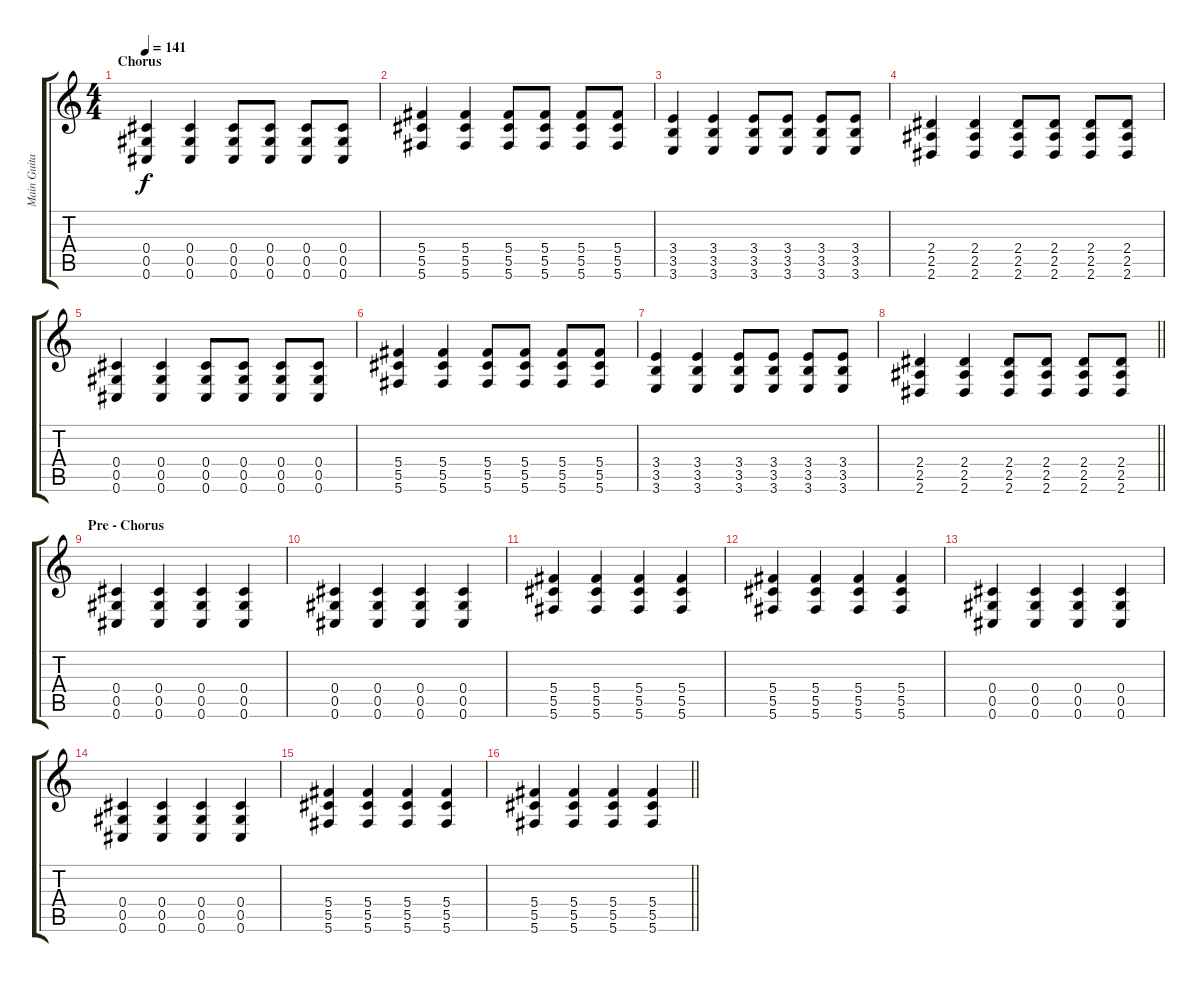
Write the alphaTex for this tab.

\track ("Main Guitar" "Main Guita") {instrument distortionguitar}
\staff {score tabs}
\tuning (Eb4 Bb3 Gb3 Db3 Ab2 Db2) {hide}
\ts (4 4)
\section ("" "Chorus")
\tempo 141
\clef g2
\ks c
(0.4 0.5 0.6).4{dy f} (0.4 0.5 0.6).4 (0.4 0.5 0.6).8 (0.4 0.5 0.6).8 (0.4 0.5 0.6).8 (0.4 0.5 0.6).8 |
(5.4 5.5 5.6).4 (5.4 5.5 5.6).4 (5.4 5.5 5.6).8 (5.4 5.5 5.6).8 (5.4 5.5 5.6).8 (5.4 5.5 5.6).8 |
(3.4 3.5 3.6).4 (3.4 3.5 3.6).4 (3.4 3.5 3.6).8 (3.4 3.5 3.6).8 (3.4 3.5 3.6).8 (3.4 3.5 3.6).8 |
(2.4 2.5 2.6).4 (2.4 2.5 2.6).4 (2.4 2.5 2.6).8 (2.4 2.5 2.6).8 (2.4 2.5 2.6).8 (2.4 2.5 2.6).8 |
(0.4 0.5 0.6).4 (0.4 0.5 0.6).4 (0.4 0.5 0.6).8 (0.4 0.5 0.6).8 (0.4 0.5 0.6).8 (0.4 0.5 0.6).8 |
(5.4 5.5 5.6).4 (5.4 5.5 5.6).4 (5.4 5.5 5.6).8 (5.4 5.5 5.6).8 (5.4 5.5 5.6).8 (5.4 5.5 5.6).8 |
(3.4 3.5 3.6).4 (3.4 3.5 3.6).4 (3.4 3.5 3.6).8 (3.4 3.5 3.6).8 (3.4 3.5 3.6).8 (3.4 3.5 3.6).8 |
\barLineRight lightlight
(2.4 2.5 2.6).4 (2.4 2.5 2.6).4 (2.4 2.5 2.6).8 (2.4 2.5 2.6).8 (2.4 2.5 2.6).8 (2.4 2.5 2.6).8 |
\section ("" "Pre - Chorus")
(0.4 0.5 0.6).4 (0.4 0.5 0.6).4 (0.4 0.5 0.6).4 (0.4 0.5 0.6).4 |
(0.4 0.5 0.6).4 (0.4 0.5 0.6).4 (0.4 0.5 0.6).4 (0.4 0.5 0.6).4 |
(5.4 5.5 5.6).4 (5.4 5.5 5.6).4 (5.4 5.5 5.6).4 (5.4 5.5 5.6).4 |
(5.4 5.5 5.6).4 (5.4 5.5 5.6).4 (5.4 5.5 5.6).4 (5.4 5.5 5.6).4 |
(0.4 0.5 0.6).4 (0.4 0.5 0.6).4 (0.4 0.5 0.6).4 (0.4 0.5 0.6).4 |
(0.4 0.5 0.6).4 (0.4 0.5 0.6).4 (0.4 0.5 0.6).4 (0.4 0.5 0.6).4 |
(5.4 5.5 5.6).4 (5.4 5.5 5.6).4 (5.4 5.5 5.6).4 (5.4 5.5 5.6).4 |
\barLineRight lightlight
(5.4 5.5 5.6).4 (5.4 5.5 5.6).4 (5.4 5.5 5.6).4 (5.4 5.5 5.6).4
